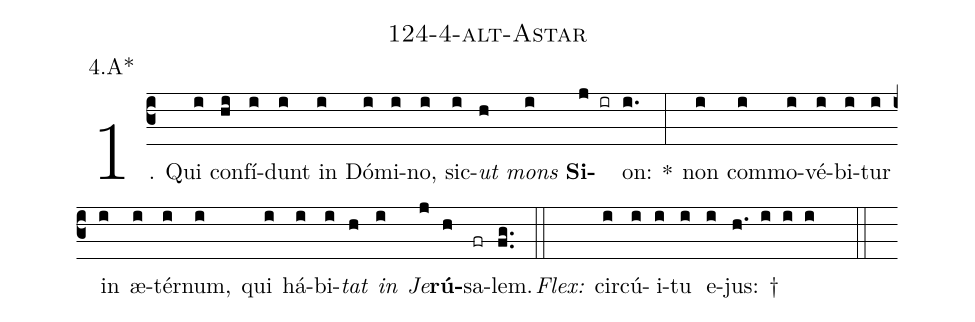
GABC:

name: 124-4-alt-Astar;
annotation: 4.A*;
%%
(c3)1. Qui(i) con(hi)fí(i)dunt(i) in(i) Dó(i)mi(i)no,(i) sic(i)<i>ut</i>(h) <i>mons</i>(i) <b>Si</b>(j ir)on:(i.) *(:) non(i) com(i)mo(i)vé(i)bi(i)tur(i) in(i) æ(i)tér(i)num,(i) qui(i) há(i)bi(i)<i>tat</i>(h) <i>in</i>(i) <i>Je</i>(j)<b>rú</b>(h)sa(fr)lem.(fg..) (::)
<i>Flex:</i>()  cir(i)cú(i)i(i)tu(i) e(i)jus: †(h. i i i  ::)
